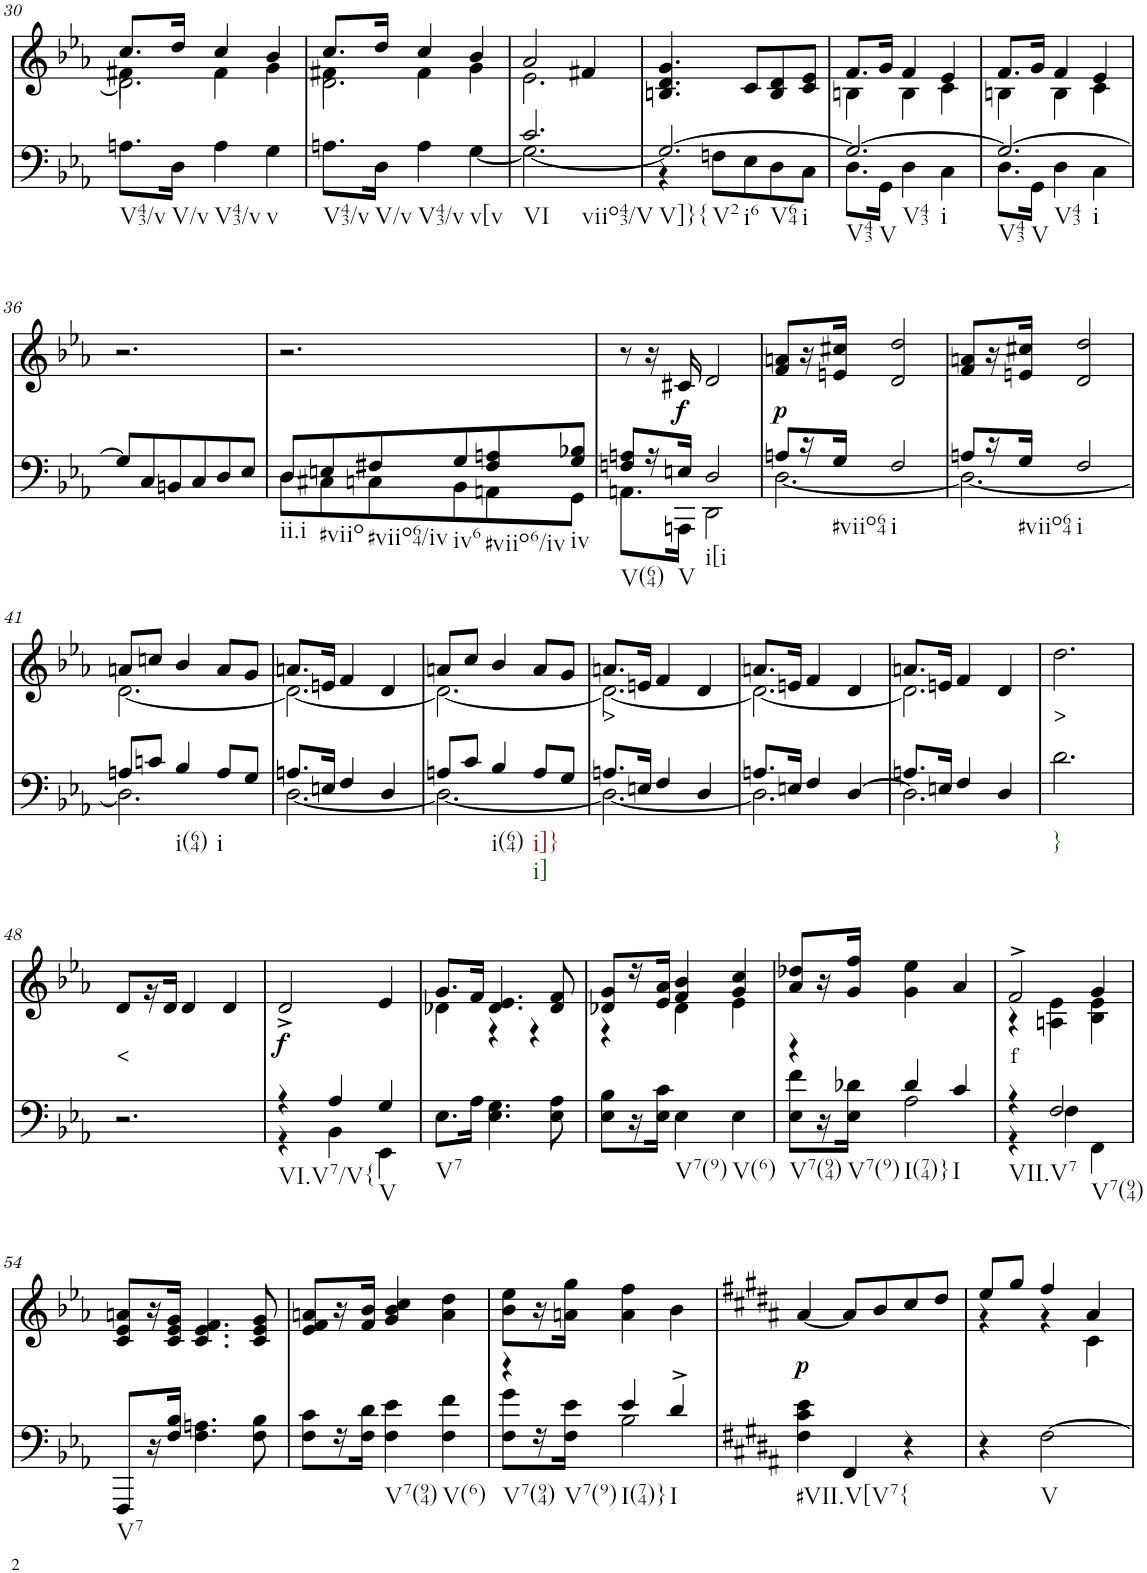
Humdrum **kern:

**kern	**kern	**text	**dynam
*part2	*part1	*part1	*part1
*staff2	*staff1	*staff1	*staff1
*I"Piano	*I"Piano	*	*
*I'Pno	*I'Pno	*	*
!!LO:PB:g=z
*clefF4	*clefG2	*	*
*k[b-e-a-]	*k[b-e-a-]	*	*
*c:	*c:	*	*
*M3/4	*M3/4	*	*
=30	=30	=30	=30
*	*^	*	*
*	*	*^	*	*
!LO:TX:b:t=V43/v	!	!	!	!	!
8.An\L	8.cc/L	4f#X\	2.d\]	.	.
!LO:TX:b:t=V/v	!	!	!	!	!
16D\Jk	16dd/Jk	.	.	.	.
!LO:TX:b:t=V43/v	!	!	!	!	!
4A\	4cc/	4f#\	.	.	.
!LO:TX:b:t=v	!	!	!	!	!
4G\	4b-/	4g\	.	.	.
=31	=31	=31	=31	=31	=31
!LO:TX:b:t=V43/v	!	!	!	!	!
8.An\L	8.cc/L	4f#X\	2.d\	.	.
!LO:TX:b:t=V/v	!	!	!	!	!
16D\Jk	16dd/Jk	.	.	.	.
!LO:TX:b:t=V43/v	!	!	!	!	!
4A\	4cc/	4f#\	.	.	.
!LO:TX:b:t=v[v	!	!	!	!	!
[4G\	4b-/	4g\	.	.	.
*	*	*v	*v	*	*
=32	=32	=32	=32	=32
*^	*	*	*	*
!LO:TX:b:t=VI	!	!	!	!	!
!LO:TX:b:t=viio43/V	!	!	!	!	!
2.c/	2.G\_	2a-/	2.e-\	.	.
.	.	4f#X/	.	.	.
*	*	*v	*v	*	*
=33	=33	=33	=33	=33
!LO:TX:b:t=V]}{	!	!	!	!
!LO:TX:b:t=V2	!	!	!	!
!LO:TX:b:t=i6	!	!	!	!
!LO:TX:b:t=V64	!	!	!	!
!LO:TX:b:t=i	!	!	!	!
2.G/_	4r	4.Bn/ 4.d/ 4.g/	.	.
.	8Fn\L	.	.	.
.	8E-\	8c/L	.	.
.	8D\	8B/ 8d/	.	.
.	8C\J	8c/ 8e-/J	.	.
=34	=34	=34	=34	=34
*	*	*^	*	*
!LO:TX:b:t=V43	!	!	!	!	!
!LO:TX:b:t=V	!	!	!	!	!
!LO:TX:b:t=V43	!	!	!	!	!
!LO:TX:b:t=i	!	!	!	!	!
2.G/_	8.D\L	8.f/L	4Bn\	.	.
.	16GG\Jk	16g/Jk	.	.	.
.	4D\	4f/	4B\	.	.
.	4C\	4e-/	4c\	.	.
=35	=35	=35	=35	=35	=35
!LO:TX:b:t=V43	!	!	!	!	!
!LO:TX:b:t=V	!	!	!	!	!
!LO:TX:b:t=V43	!	!	!	!	!
!LO:TX:b:t=i	!	!	!	!	!
2.G/_	8.D\L	8.f/L	4Bn\	.	.
.	16GG\Jk	16g/Jk	.	.	.
.	4D\	4f/	4B\	.	.
.	4C\	4e-/	4c\	.	.
*v	*v	*	*	*	*
*	*v	*v	*	*
!!LO:LB:g=z
=36	=36	=36	=36
8G/L]	2.r	.	.
8C/	.	.	.
8BBn/	.	.	.
8C/	.	.	.
8D/	.	.	.
8E-/J	.	.	.
=37	=37	=37	=37
*^	*	*	*
!LO:TX:b:t=ii.i	!	!	!	!
8D/L	8D\L	2.r	.	.
!LO:TX:b:t=#viio	!	!	!	!
8En/	8C#X\	.	.	.
!LO:TX:b:t=#viio64/iv	!	!	!	!
8F#X/	8Cn\	.	.	.
!LO:TX:b:t=iv6	!	!	!	!
8G/	8BB-\	.	.	.
!LO:TX:b:t=#viio6/iv	!	!	!	!
8F#/ 8An/	8AAn\	.	.	.
!LO:TX:b:t=iv	!	!	!	!
8G/ 8B-X/J	8GG\J	.	.	.
=38	=38	=38	=38	=38
!LO:TX:b:t=V(64)	!	!	!	!
8Fn/ 8An/L	8.AAn\L	8r	.	.
16r	.	16r	.	.
!LO:TX:b:t=V	!	!	!	!
!	!	!	!	!LO:DY:b
16En/JJ	16AAAn\Jk	16c#X/	.	f
!LO:TX:b:t=i[i	!	!	!	!
2D/	2DD\	2d/	.	.
=39	=39	=39	=39	=39
!	!	!	!	!LO:DY:b
8An/L	[2.D\	8f/ 8an/L	.	p
16r	.	16r	.	.
!LO:TX:b:t=#viio64	!	!	!	!
16G/JJ	.	16en/ 16cc#X/JJ	.	.
!LO:TX:b:t=i	!	!	!	!
2F/	.	2d/ 2dd/	.	.
=40	=40	=40	=40	=40
8An/L	2.D\_	8f/ 8an/L	.	.
16r	.	16r	.	.
!LO:TX:b:t=#viio64	!	!	!	!
16G/JJ	.	16en/ 16cc#X/JJ	.	.
!LO:TX:b:t=i	!	!	!	!
2F/	.	2d/ 2dd/	.	.
!!LO:LB:g=z
=41	=41	=41	=41	=41
*	*	*^	*	*
8An/L	2.D\]	8an/L	[2.d\	.	.
8cn/J	.	8ccn/J	.	.	.
!LO:TX:b:t=i(64)	!	!	!	!	!
4B-/	.	4b-/	.	.	.
!LO:TX:b:t=i	!	!	!	!	!
8A/L	.	8a/L	.	.	.
8G/J	.	8g/J	.	.	.
=42	=42	=42	=42	=42	=42
8.An/L	[2.D\	8.an/L	2.d\_	.	.
16En/Jk	.	16en/Jk	.	.	.
4F/	.	4f/	.	.	.
4D/	.	4d/	.	.	.
=43	=43	=43	=43	=43	=43
8An/L	2.D\_	8an/L	2.d\_	.	.
8c/J	.	8cc/J	.	.	.
!LO:TX:b:t=i(64)	!	!	!	!	!
4B-/	.	4b-/	.	.	.
!LO:TX:b:t=i]}	!	!	!	!	!
!LO:TX:b:t=i]	!	!	!	!	!
8A/L	.	8a/L	.	.	.
8G/J	.	8g/J	.	.	.
=44	=44	=44	=44	=44	=44
!	!	!	!	!LO:LY:b	!
8.An/L	2.D\_	8.an/L	2.d\_	>	.
16En/Jk	.	16en/Jk	.	.	.
4F/	.	4f/	.	.	.
4D/	.	4d/	.	.	.
=45	=45	=45	=45	=45	=45
8.An/L	2.D\]	8.an/L	2.d\_	.	.
16En/Jk	.	16en/Jk	.	.	.
4F/	.	4f/	.	.	.
[4D/	.	4d/	.	.	.
=46	=46	=46	=46	=46	=46
8.An/L	2.D\]	8.an/L	2.d\]	.	.
16En/Jk	.	16en/Jk	.	.	.
4F/	.	4f/	.	.	.
4D/	.	4d/	.	.	.
*v	*v	*	*	*	*
*	*v	*v	*	*
=47	=47	=47	=47
!LO:TX:b:t=}	!	!	!
!	!	!LO:LY:b	!
2.d\	2.dd\	>	.
!!LO:LB:g=z
=48	=48	=48	=48
!	!	!LO:LY:b	!
2.r	8d/L	<	.
.	16r	.	.
.	16d/JJ	.	.
.	4d/	.	.
.	4d/	.	.
=49	=49	=49	=49
*^	*	*	*
!LO:TX:b:t=VI.V7/V{	!	!	!	!
!	!	!	!	!LO:DY:b
4r	4r	2d^/	.	f
4A-/	4BB-\	.	.	.
!LO:TX:b:t=V	!	!	!	!
4G/	4EE-\	4e-/	.	.
=50	=50	=50	=50	=50
*	*	*^	*	*
!LO:TX:b:t=V7	!	!	!	!	!
*v	*v	*	*	*	*
8.E-\L	8.g/L	4d-X\	.	.
16A-\Jk	16f/Jk	.	.	.
4.E-\ 4.G\	4.d-/ 4.e-/	4r	.	.
.	.	4r	.	.
8E-\ 8A-\	8d-/ 8f/	.	.	.
=51	=51	=51	=51	=51
8E-\ 8B-\L	8d-X/ 8g/L	4r	.	.
16r	16r	.	.	.
16E-\ 16c\JJ	16e-/ 16a-/JJ	.	.	.
!LO:TX:b:t=V7(9)	!	!	!	!
4E-\	4f/ 4b-/	4d-\	.	.
!LO:TX:b:t=V(6)	!	!	!	!
4E-\	4g/ 4cc/	4e-\	.	.
=52	=52	=52	=52	=52
*^	*	*	*	*
!LO:TX:b:t=V7(94)	!	!	!	!	!
!LO:TX:b:t=V7(9)	!	!	!	!	!
*	*	*v	*v	*	*
4r	8E-\ 8f\L	8a-/ 8dd-X/L	.	.
.	16r	16r	.	.
.	16E-\ 16d-X\JJ	16g/ 16ff/JJ	.	.
!LO:TX:b:t=I(74)}	!	!	!	!
4d-/	2A-\	4g\ 4ee-\	.	.
!LO:TX:b:t=I	!	!	!	!
4c/	.	4a-/	.	.
=53	=53	=53	=53	=53
*	*	*^	*	*
!LO:TX:b:t=VII.V7	!	!	!	!	!
!	!	!	!	!LO:LY:b	!
4r	4r	2f^/	4r	f	.
!LO:TX:b:t=V7(94)	!	!	!	!	!
2F/	4F\	.	4An\ 4e-\	.	.
.	4FF\	4g/	4B-\ 4e-\	.	.
!!LO:LB:g=z
=54	=54	=54	=54	=54	=54
!LO:TX:b:t=V7	!	!	!	!	!
*v	*v	*	*	*	*
*	*v	*v	*	*
8FFF/L	8c/ 8e-/ 8an/L	.	.
16r	16r	.	.
16F/ 16B-/JJ	16c/ 16e-/ 16g/JJ	.	.
4.F\ 4.An\	4.c/ 4.e-/ 4.f/	.	.
8F\ 8B-\	8c/ 8e-/ 8g/	.	.
=55	=55	=55	=55
8F\ 8c\L	8e-/ 8f/ 8an/L	.	.
16r	16r	.	.
16F\ 16d\JJ	16f/ 16b-/JJ	.	.
!LO:TX:b:t=V7(94)	!	!	!
4F\ 4e-\	4g/ 4b-/ 4cc/	.	.
!LO:TX:b:t=V(6)	!	!	!
4F\ 4f\	4a\ 4dd\	.	.
=56	=56	=56	=56
*^	*	*	*
!LO:TX:b:t=V7(94)	!	!	!	!
!LO:TX:b:t=V7(9)	!	!	!	!
4r	8F\ 8g\L	8b-\ 8ee-\L	.	.
.	16r	16r	.	.
.	16F\ 16e-\JJ	16an\ 16gg\JJ	.	.
!LO:TX:b:t=I(74)}	!	!	!	!
4e-/	2B-\	4a\ 4ff\	.	.
!LO:TX:b:t=I	!	!	!	!
4d^/	.	4b-\	.	.
*v	*v	*	*	*
=57	=57	=57	=57
*k[f#c#g#d#a#]	*k[f#c#g#d#a#]	*	*
!LO:TX:b:t=#VII.V[V7{	!	!	!
!	!	!	!LO:DY:b
4F#\ 4c#\ 4e\	[4a#/	.	p
4FF#/	8a#/L]	.	.
.	8b/	.	.
4r	8cc#/	.	.
.	8dd#/J	.	.
=58	=58	=58	=58
*	*^	*	*
4r	8ee/L	4r	.	.
.	8gg#/J	.	.	.
!LO:TX:b:t=V	!	!	!	!
[2F#\	4ff#/	4r	.	.
.	4a#/	4c#\	.	.
*	*v	*v	*	*
=	=	=	=
*-	*-	*-	*-
